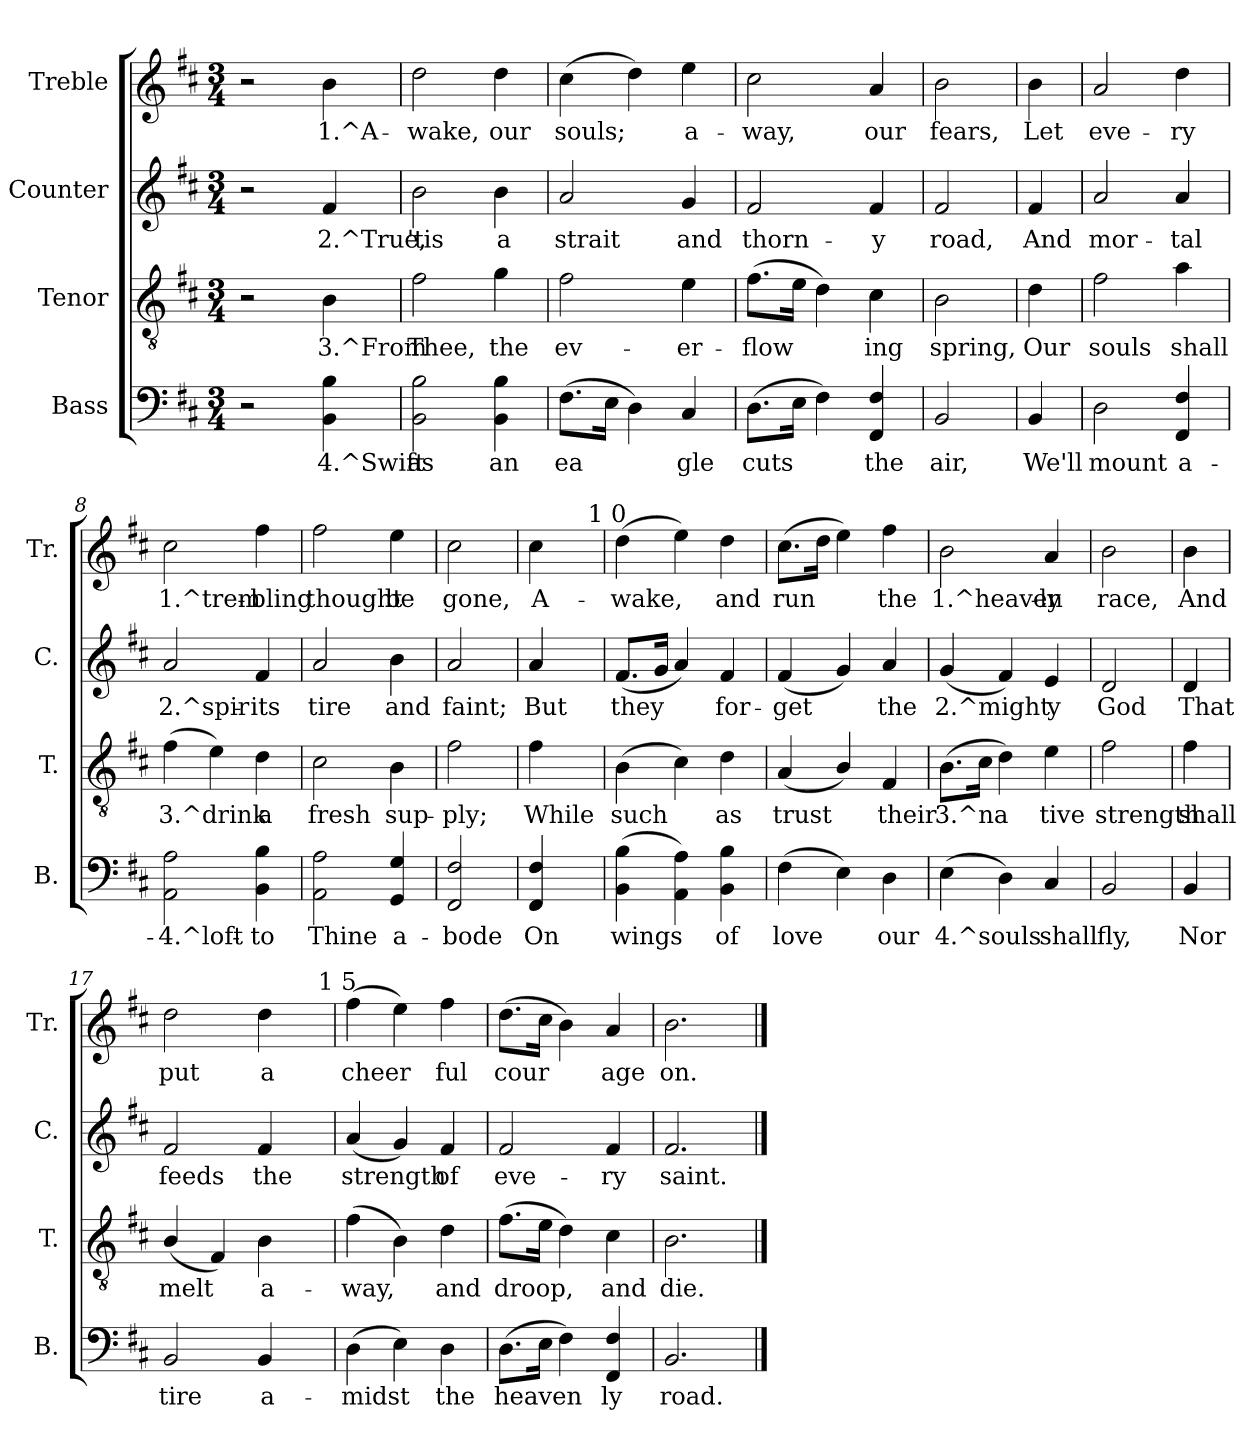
**kern	**text	**kern	**text	**kern	**text	**kern	**text
*part4	*part4	*part3	*part3	*part2	*part2	*part1	*part1
*staff4	*staff4	*staff3	*staff3	*staff2	*staff2	*staff1	*staff1
*I"Bass	*	*I"Tenor	*	*I"Counter	*	*I"Treble	*
*I'B.	*	*I'T.	*	*I'C.	*	*I'Tr.	*
!!LO:PB:g=z
*stria5	*	*stria5	*	*stria5	*	*stria5	*
*clefF4	*	*clefGv2	*	*clefG2	*	*clefG2	*
*k[f#c#]	*	*k[f#c#]	*	*k[f#c#]	*	*k[f#c#]	*
*D:	*	*D:	*	*D:	*	*D:	*
*M3/4	*	*M3/4	*	*M3/4	*	*M3/4	*
=1	=1	=1	=1	=1	=1	=1	=1
2r	.	2r	.	2r	.	2r	.
!	!LO:LY:b:rj	!	!LO:LY:b:rj	!	!LO:LY:b:rj	!	!LO:LY:b:rj
4B\ 4BB\	4.^Swift	4B\	3.^From	4f#/	2.^True,	4b\	1.^A-
=2	=2	=2	=2	=2	=2	=2	=2
!	!LO:LY:b:rj	!	!LO:LY:b:rj	!	!LO:LY:b:rj	!	!LO:LY:b:rj
2B\ 2BB\	as	2f#\	Thee,	2b\	'tis	2dd\	-wake,
!	!LO:LY:b:rj	!	!LO:LY:b:rj	!	!LO:LY:b:rj	!	!LO:LY:b:rj
4B\ 4BB\	an	4g\	the	4b\	a	4dd\	our
=3	=3	=3	=3	=3	=3	=3	=3
!	!LO:LY:b:rj	!	!LO:LY:b:rj	!	!LO:LY:b:rj	!	!LO:LY:b:rj
(>8.F#\L	ea-	2f#\	ev-	2a/	strait	(>4cc#\	souls;
!	!LO:LY:b:rj	!	!	!	!	!	!
16E\J	--	.	.	.	.	.	.
!	!LO:LY:b:rj	!	!	!	!	!	!LO:LY:b:rj
4D\)	--	.	.	.	.	4dd\)	.
!	!LO:LY:b:rj	!	!LO:LY:b:rj	!	!LO:LY:b:rj	!	!LO:LY:b:rj
4C#/	-gle	4e\	-er-	4g/	and	4ee\	a-
=4	=4	=4	=4	=4	=4	=4	=4
!	!LO:LY:b:rj	!	!LO:LY:b:rj	!	!LO:LY:b:rj	!	!LO:LY:b:rj
(>8.D\L	cuts	(>8.f#\L	-flow-	2f#/	thorn-	2cc#\	-way,
!	!LO:LY:b:rj	!	!LO:LY:b:rj	!	!	!	!
16E\J	.	16e\J	--	.	.	.	.
!	!LO:LY:b:rj	!	!LO:LY:b:rj	!	!	!	!
4F#\)	.	4d\)	--	.	.	.	.
!	!LO:LY:b:rj	!	!LO:LY:b:rj	!	!LO:LY:b:rj	!	!LO:LY:b:rj
4F#/ 4FF#/	the	4c#\	-ing	4f#/	-y	4a/	our
=5	=5	=5	=5	=5	=5	=5	=5
!	!LO:LY:b:rj	!	!LO:LY:b:rj	!	!LO:LY:b:rj	!	!LO:LY:b:rj
2BB/	air,	2B\	spring,	2f#/	road,	2b>\	fears,
=6	=6	=6	=6	=6	=6	=6	=6
!	!LO:LY:b:rj	!	!LO:LY:b:rj	!	!LO:LY:b:rj	!	!LO:LY:b:rj
4BB/	We'll	4d\	Our	4f#/	And	4b\	Let
=7	=7	=7	=7	=7	=7	=7	=7
!	!LO:LY:b:rj	!	!LO:LY:b:rj	!	!LO:LY:b:rj	!	!LO:LY:b:rj
2D\	mount	2f#\	souls	2a/	mor-	2a/	eve-
!	!LO:LY:b:rj	!	!LO:LY:b:rj	!	!LO:LY:b:rj	!	!LO:LY:b:rj
4F#/ 4FF#/	a-	4a\	shall	4a/	-tal	4dd\	-ry
!!LO:LB:g=z
=8	=8	=8	=8	=8	=8	=8	=8
!	!LO:LY:b:rj	!	!LO:LY:b:rj	!	!LO:LY:b:rj	!	!LO:LY:b:rj
2A\ 2AA\	-4.^loft-	(>4f#\	3.^drink	2a/	2.^spir-	2cc#\	1.^trem-
!	!	!	!LO:LY:b:rj	!	!	!	!
.	.	4e\)	.	.	.	.	.
!	!LO:LY:b:rj	!	!LO:LY:b:rj	!	!LO:LY:b:rj	!	!LO:LY:b:rj
4B\ 4BB\	-to	4d\	a	4f#/	-its	4ff#\	-bling
=9	=9	=9	=9	=9	=9	=9	=9
!	!LO:LY:b:rj	!	!LO:LY:b:rj	!	!LO:LY:b:rj	!	!LO:LY:b:rj
2A\ 2AA\	Thine	2c#\	fresh	2a/	tire	2ff#\	thought
!	!LO:LY:b:rj	!	!LO:LY:b:rj	!	!LO:LY:b:rj	!	!LO:LY:b:rj
4G/ 4GG/	a-	4B\	sup-	4b\	and	4ee\	be
=10	=10	=10	=10	=10	=10	=10	=10
!	!LO:LY:b:rj	!	!LO:LY:b:rj	!	!LO:LY:b:rj	!	!LO:LY:b:rj
2F#/ 2FF#/	-bode	2f#\	-ply;	2a/	faint;	2cc#\	gone,
=11	=11	=11	=11	=11	=11	=11	=11
!	!LO:LY:b:rj	!	!LO:LY:b:rj	!	!LO:LY:b:rj	!	!LO:LY:b:rj
*	*	*	*	*	*	*^	*
4F#/ 4FF#/	On	4f#\	While	4a/	But	4cc#\	8ryy	A-
.	.	.	.	.	.	.	16ryy	.
.	.	.	.	.	.	.	64ryy	.
!	!	!	!	!	!	!	!LO:TX:a:t=1 0	!
.	.	.	.	.	.	.	32.ryy	.
=12	=12	=12	=12	=12	=12	=12	=12	=12
!	!LO:LY:b:rj	!	!LO:LY:b:rj	!	!LO:LY:b:rj	!	!	!LO:LY:b:rj
*	*	*	*	*	*	*v	*v	*
(>4B\ 4BB\	wings	(>4B\	such	(<8.f#/L	they	(>4dd\	-wake,
!	!	!	!	!	!LO:LY:b:rj	!	!
.	.	.	.	16g/J	.	.	.
!	!LO:LY:b:rj	!	!LO:LY:b:rj	!	!LO:LY:b:rj	!	!LO:LY:b:rj
4A\ 4AA\)	.	4c#\)	.	4a/)	.	4ee\)	.
!	!LO:LY:b:rj	!	!LO:LY:b:rj	!	!LO:LY:b:rj	!	!LO:LY:b:rj
4B\ 4BB\	of	4d\	as	4f#/	for-	4dd\	and
=13	=13	=13	=13	=13	=13	=13	=13
!	!LO:LY:b:rj	!	!LO:LY:b:rj	!	!LO:LY:b:rj	!	!LO:LY:b:rj
(>4F#\	love	(<4A/	trust	(<4f#/	-get	(>8.cc#\L	run
!	!	!	!	!	!	!	!LO:LY:b:rj
.	.	.	.	.	.	16dd\J	.
!	!LO:LY:b:rj	!	!LO:LY:b:rj	!	!LO:LY:b:rj	!	!LO:LY:b:rj
4E\)	.	4B/)	.	4g/)	.	4ee\)	.
!	!LO:LY:b:rj	!	!LO:LY:b:rj	!	!LO:LY:b:rj	!	!LO:LY:b:rj
4D\	our	4F#/	their	4a/	the	4ff#\	the
!!LO:PB:g=z
=14	=14	=14	=14	=14	=14	=14	=14
!	!LO:LY:b:rj	!	!LO:LY:b:rj	!	!LO:LY:b:rj	!	!LO:LY:b:rj
(>4E\	4.^souls	(>8.B\L	3.^na-	(<4g/	2.^might-	2b\	1.^heaven-
!	!	!	!LO:LY:b:rj	!	!	!	!
.	.	16c#\J	--	.	.	.	.
!	!LO:LY:b:rj	!	!LO:LY:b:rj	!	!LO:LY:b:rj	!	!
4D\)	.	4d\)	--	4f#/)	--	.	.
!	!LO:LY:b:rj	!	!LO:LY:b:rj	!	!LO:LY:b:rj	!	!LO:LY:b:rj
4C#/	shall	4e\	-tive	4e/	-y	4a/	-ly
=15	=15	=15	=15	=15	=15	=15	=15
!	!LO:LY:b:rj	!	!LO:LY:b:rj	!	!LO:LY:b:rj	!	!LO:LY:b:rj
2BB/	fly,	2f#\	strength	2d/	God	2b\	race,
=16	=16	=16	=16	=16	=16	=16	=16
!	!LO:LY:b:rj	!	!LO:LY:b:rj	!	!LO:LY:b:rj	!	!LO:LY:b:rj
4BB/	Nor	4f#\	shall	4d/	That	4b\	And
=17	=17	=17	=17	=17	=17	=17	=17
!	!LO:LY:b:rj	!	!LO:LY:b:rj	!	!LO:LY:b:rj	!	!LO:LY:b:rj
*	*	*	*	*	*	*^	*
2BB/	tire	(<4B/	melt	2f#/	feeds	2dd\	2ryy	put
!	!	!	!LO:LY:b:rj	!	!	!	!	!
.	.	4F#/)	.	.	.	.	.	.
!	!LO:LY:b:rj	!	!LO:LY:b:rj	!	!LO:LY:b:rj	!	!	!LO:LY:b:rj
4BB/	a-	4B\	a-	4f#/	the	4dd\	8ryy	a
.	.	.	.	.	.	.	16ryy	.
.	.	.	.	.	.	.	64ryy	.
!	!	!	!	!	!	!	!LO:TX:a:t=1 5	!
.	.	.	.	.	.	.	32.ryy	.
=18	=18	=18	=18	=18	=18	=18	=18	=18
!	!LO:LY:b:rj	!	!LO:LY:b:rj	!	!LO:LY:b:rj	!	!	!LO:LY:b:rj
*	*	*	*	*	*	*v	*v	*
(>4D\	-midst	(>4f#\	-way,	(<4a/	strength	(>4ff#\	cheer-
!	!LO:LY:b:rj	!	!LO:LY:b:rj	!	!LO:LY:b:rj	!	!LO:LY:b:rj
4E\)	.	4B\)	.	4g/)	.	4ee\)	--
!	!LO:LY:b:rj	!	!LO:LY:b:rj	!	!LO:LY:b:rj	!	!LO:LY:b:rj
4D\	the	4d\	and	4f#/	of	4ff#\	-ful
=19	=19	=19	=19	=19	=19	=19	=19
!	!LO:LY:b:rj	!	!LO:LY:b:rj	!	!LO:LY:b:rj	!	!LO:LY:b:rj
(>8.D\L	heaven-	(>8.f#\L	droop,	2f#/	eve-	(>8.dd\L	cour-
!	!LO:LY:b:rj	!	!LO:LY:b:rj	!	!	!	!LO:LY:b:rj
16E\J	--	16e\J	.	.	.	16cc#\J	--
!	!LO:LY:b:rj	!	!LO:LY:b:rj	!	!	!	!LO:LY:b:rj
4F#\)	--	4d\)	.	.	.	4b\)	--
!	!LO:LY:b:rj	!	!LO:LY:b:rj	!	!LO:LY:b:rj	!	!LO:LY:b:rj
4F#/ 4FF#/	-ly	4c#\	and	4f#/	-ry	4a/	-age
=20	=20	=20	=20	=20	=20	=20	=20
!	!LO:LY:b:rj	!	!LO:LY:b:rj	!	!LO:LY:b:rj	!	!LO:LY:b:rj
2.BB/	road.	2.B\	die.	2.f#/	saint.	2.b\	on.
==	==	==	==	==	==	==	==
*-	*-	*-	*-	*-	*-	*-	*-
